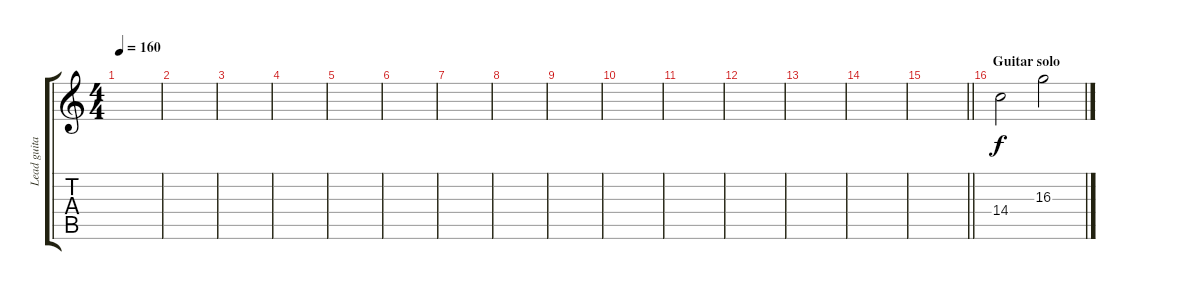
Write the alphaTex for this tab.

\track ("Lead guitar" "Lead guita") {instrument distortionguitar}
\staff {score tabs}
\tuning (C4 G3 Eb3 Bb2 F2 C2) {hide}
\ts (4 4)
\tempo 160
\clef g2
\ks c
|
|
|
|
|
|
|
|
|
|
|
|
|
|
\barLineRight lightlight
|
\section ("" "Guitar solo")
14.4.2 16.3.2
